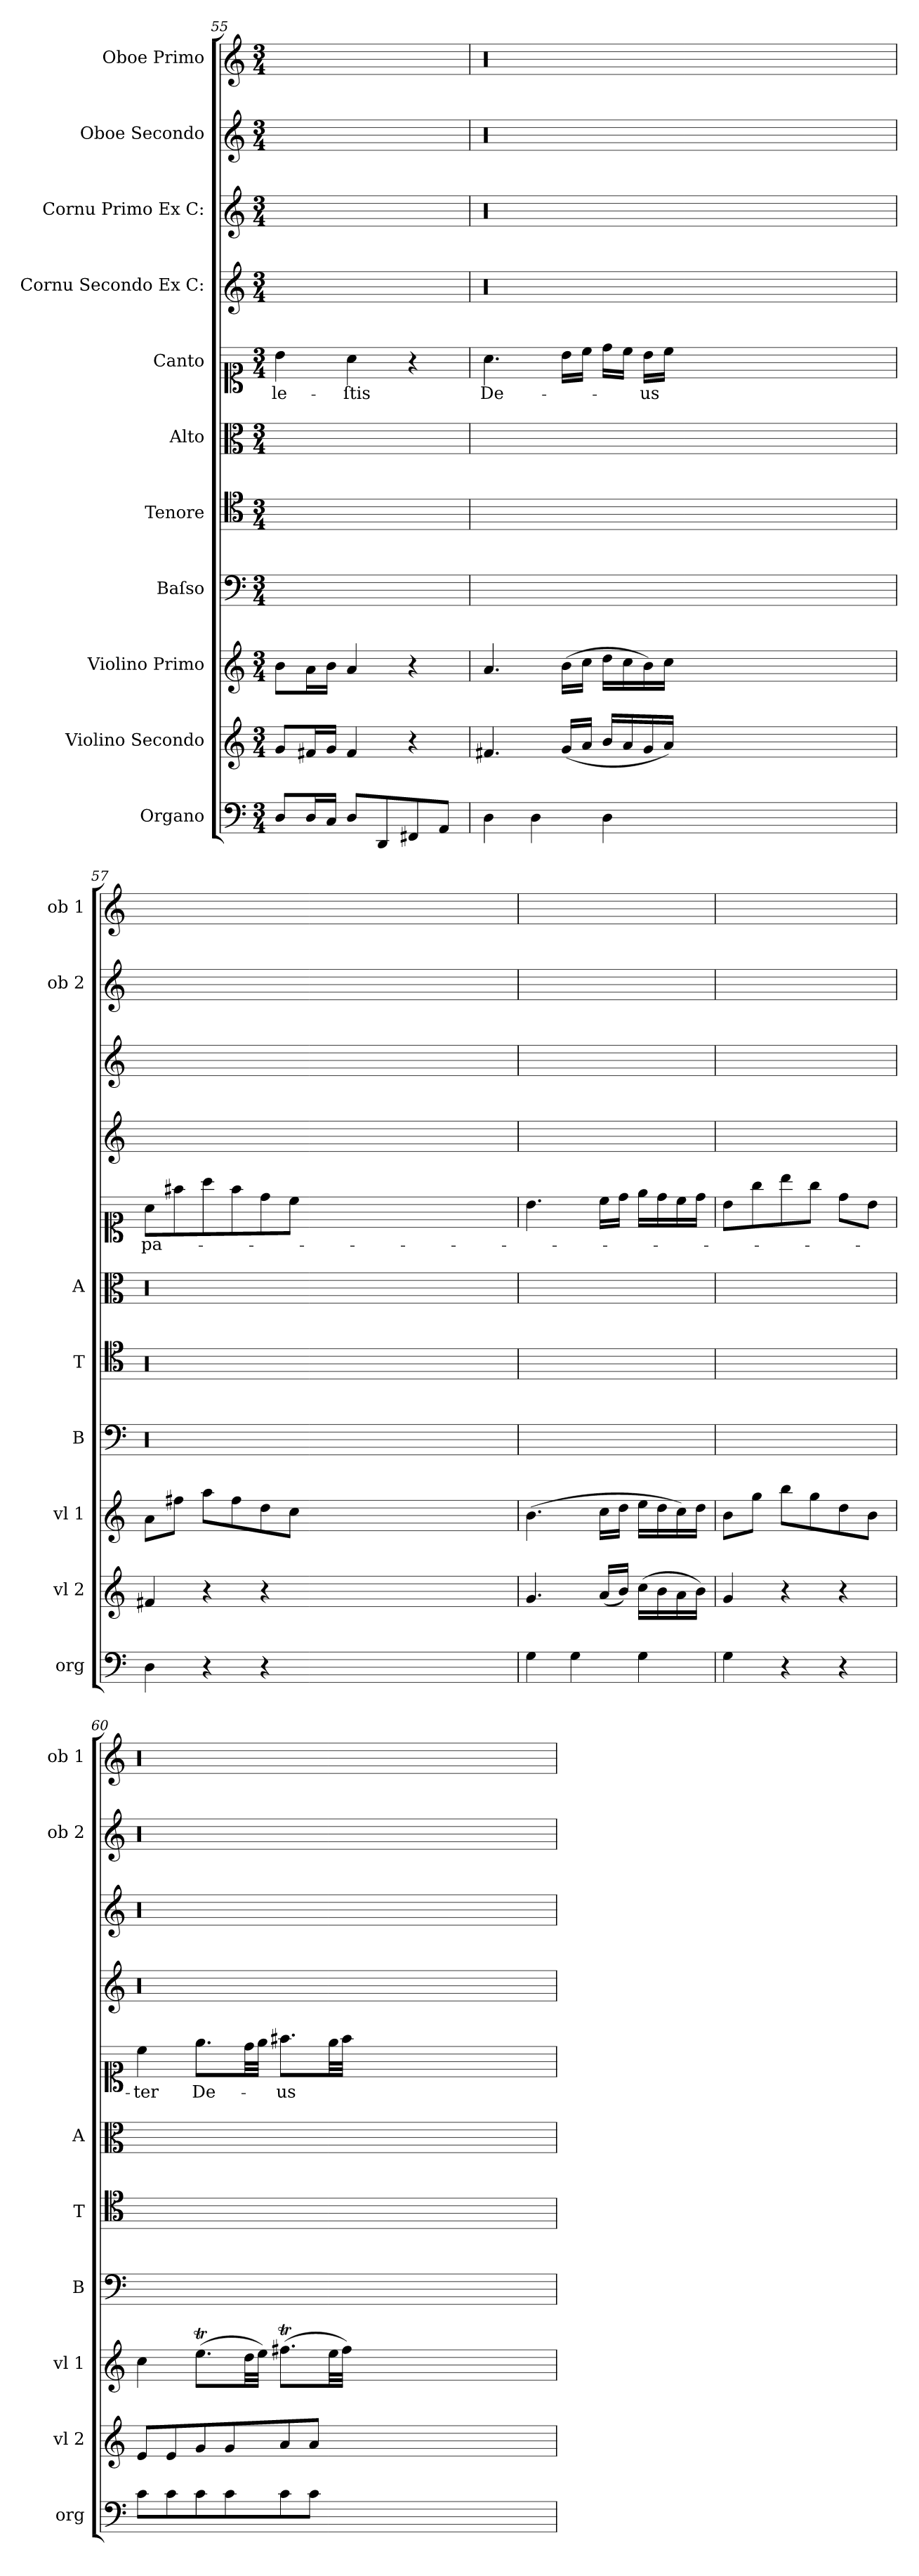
**kern	**kern	**kern	**kern	**kern	**kern	**kern	**text	**kern	**kern	**kern	**kern
*part11	*part10	*part9	*part8	*part7	*part6	*part5	*part5	*part4	*part3	*part2	*part1
*staff11	*staff10	*staff9	*staff8	*staff7	*staff6	*staff5	*staff5	*staff4	*staff3	*staff2	*staff1
*I"Organo	*I"Violino Secondo	*I"Violino Primo	*I"Baſso	*I"Tenore	*I"Alto	*I"Canto	*	*I"Cornu Secondo Ex C:	*I"Cornu Primo Ex C:	*I"Oboe Secondo	*I"Oboe Primo
*I'org	*I'vl 2	*I'vl 1	*I'B	*I'T	*I'A	*	*	*	*	*I'ob 2	*I'ob 1
*clefF4	*clefG2	*clefG2	*clefF4	*clefC4	*clefC3	*clefC1	*	*clefG2	*clefG2	*clefG2	*clefG2
*k[]	*k[]	*k[]	*k[]	*k[]	*k[]	*k[]	*	*k[]	*k[]	*k[]	*k[]
*C:	*C:	*C:	*C:	*C:	*C:	*C:	*	*C:	*C:	*C:	*C:
*M3/4	*M3/4	*M3/4	*M3/4	*M3/4	*M3/4	*M3/4	*	*M3/4	*M3/4	*M3/4	*M3/4
=55	=55	=55	=55	=55	=55	=55	=55	=55	=55	=55	=55
8D/L	8g/L	8b\L	2.ryy	2.ryy	2.ryy	4b\	-le-	2.ryy	2.ryy	2.ryy	2.ryy
16D/L	16f#X/L	16a\L	.	.	.	.	.	.	.	.	.
16C/JJ	16g/JJ	16b\JJ	.	.	.	.	.	.	.	.	.
8D/L	4f#/	4a/	.	.	.	4a\	-ſtis	.	.	.	.
8DD/	.	.	.	.	.	.	.	.	.	.	.
8FF#X/	4r	4r	.	.	.	4r	.	.	.	.	.
8AA/J	.	.	.	.	.	.	.	.	.	.	.
=56	=56	=56	=56	=56	=56	=56	=56	=56	=56	=56	=56
!	!	!	!	!	!	!	!	!LO:N:vis=00	!LO:N:vis=00	!LO:N:vis=00	!LO:N:vis=00
4D\	4.f#X/	4.a/	0.ryy	0.ryy	0.ryy	4.a\	De-	0.r	0.r	0.r	0.r
4D\	.	.	.	.	.	.	.	.	.	.	.
.	(16g/LL	(16b\LL	.	.	.	16b\LL	.	.	.	.	.
.	16a/JJ	16cc\JJ	.	.	.	16cc\JJ	.	.	.	.	.
4D\	16b/LL	16dd\LL	.	.	.	16dd\LL	.	.	.	.	.
.	16a/	16cc\	.	.	.	16cc\JJ	.	.	.	.	.
.	16g/	16b\)	.	.	.	16b\LL	-us	.	.	.	.
.	16a/JJ)	16cc\JJ	.	.	.	16cc\JJ	.	.	.	.	.
0ryy	0ryy	0ryy	.	.	.	0ryy	.	.	.	.	.
4ryy	4ryy	4ryy	.	.	.	4ryy	.	.	.	.	.
=57	=57	=57	=57	=57	=57	=57	=57	=57	=57	=57	=57
!	!	!	!LO:N:vis=00	!LO:N:vis=00	!LO:N:vis=00	!	!	!	!	!	!
4D\	4f#X/	8a\L	0.r	0.r	0.r	8a\L	pa-	0.ryy	0.ryy	0.ryy	0.ryy
.	.	8ff#X\J	.	.	.	8ff#X\	.	.	.	.	.
4r	4r	8aa\L	.	.	.	8aa\	.	.	.	.	.
.	.	8ff#\	.	.	.	8ff#\	.	.	.	.	.
4r	4r	8dd\	.	.	.	8dd\	.	.	.	.	.
.	.	8cc\J	.	.	.	8cc\J	.	.	.	.	.
0ryy	0ryy	0ryy	.	.	.	0ryy	.	.	.	.	.
4ryy	4ryy	4ryy	.	.	.	4ryy	.	.	.	.	.
=58	=58	=58	=58	=58	=58	=58	=58	=58	=58	=58	=58
4G\	4.g/	(4.b\	2.ryy	2.ryy	2.ryy	4.b\	.	2.ryy	2.ryy	2.ryy	2.ryy
4G\	.	.	.	.	.	.	.	.	.	.	.
.	(16a/LL	16cc\LL	.	.	.	16cc\LL	.	.	.	.	.
.	16b/JJ)	16dd\JJ	.	.	.	16dd\JJ	.	.	.	.	.
4G\	(16cc\LL	16ee\LL	.	.	.	16ee\LL	.	.	.	.	.
.	16b\	16dd\	.	.	.	16dd\	.	.	.	.	.
.	16a\	16cc\)	.	.	.	16cc\	.	.	.	.	.
.	16b\JJ)	16dd\JJ	.	.	.	16dd\JJ	.	.	.	.	.
=59	=59	=59	=59	=59	=59	=59	=59	=59	=59	=59	=59
4G\	4g/	8b\L	2.ryy	2.ryy	2.ryy	8b\L	.	2.ryy	2.ryy	2.ryy	2.ryy
.	.	8gg\J	.	.	.	8gg\	.	.	.	.	.
4r	4r	8bb\L	.	.	.	8bb\	.	.	.	.	.
.	.	8gg\	.	.	.	8gg\J	.	.	.	.	.
4r	4r	8dd\	.	.	.	8dd\L	.	.	.	.	.
.	.	8b\J	.	.	.	8b\J	.	.	.	.	.
=60	=60	=60	=60	=60	=60	=60	=60	=60	=60	=60	=60
!	!	!	!	!	!	!	!	!LO:N:vis=00	!LO:N:vis=00	!LO:N:vis=00	!LO:N:vis=00
8c\L	8e/L	4cc\	0.ryy	0.ryy	0.ryy	4cc\	-ter	0.r	0.r	0.r	0.r
8c\	8e/	.	.	.	.	.	.	.	.	.	.
8c\	8g/	(8.eet\L	.	.	.	8.ee\L	De-	.	.	.	.
8c\	8g/	.	.	.	.	.	.	.	.	.	.
.	.	32dd\LL	.	.	.	32dd\LL	.	.	.	.	.
.	.	32ee\JJJ)	.	.	.	32ee\JJJ	.	.	.	.	.
8c\	8a/	(8.ff#Xt\L	.	.	.	8.ff#X\L	-us	.	.	.	.
8c\J	8a/J	.	.	.	.	.	.	.	.	.	.
.	.	32ee\LL	.	.	.	32ee\LL	.	.	.	.	.
.	.	32ff#\JJJ)	.	.	.	32ff#\JJJ	.	.	.	.	.
0ryy	0ryy	0ryy	.	.	.	0ryy	.	.	.	.	.
4ryy	4ryy	4ryy	.	.	.	4ryy	.	.	.	.	.
=	=	=	=	=	=	=	=	=	=	=	=
*-	*-	*-	*-	*-	*-	*-	*-	*-	*-	*-	*-
